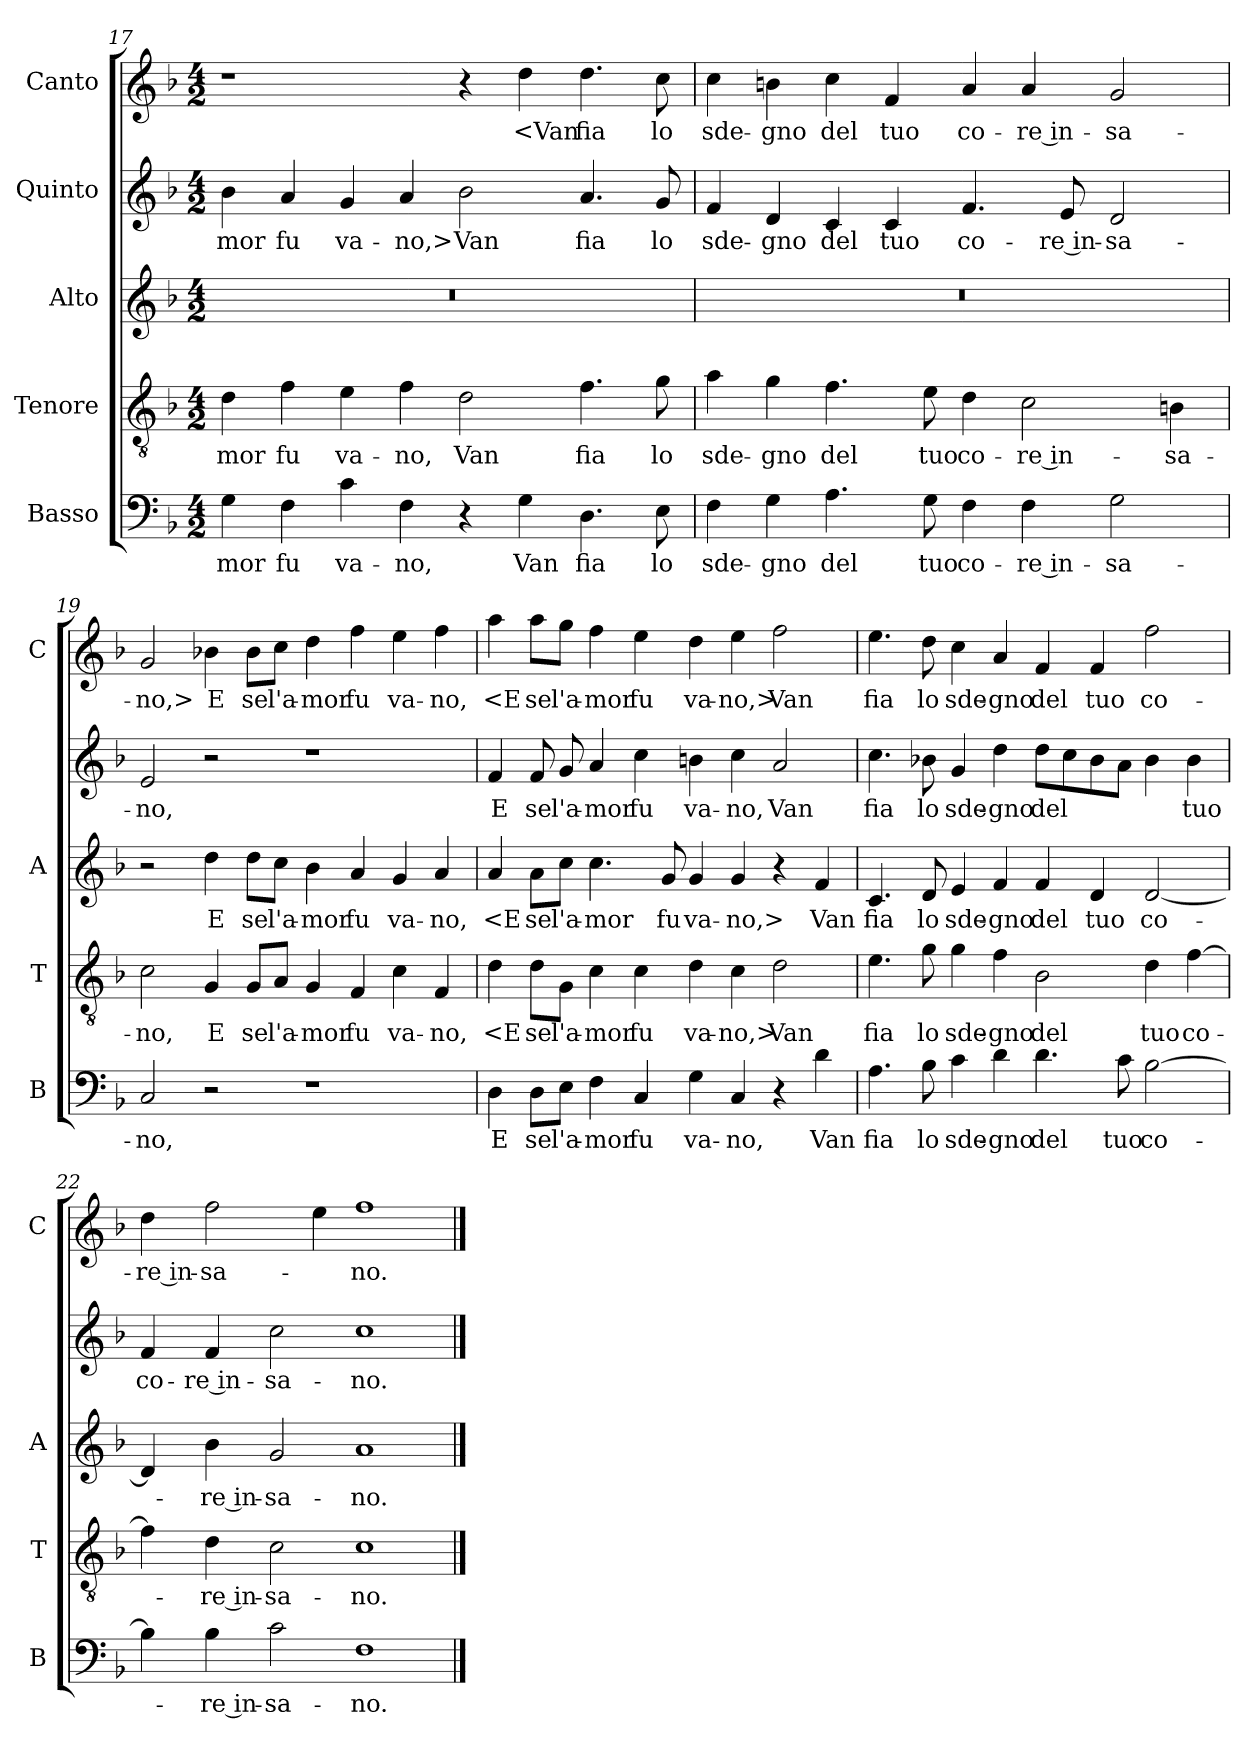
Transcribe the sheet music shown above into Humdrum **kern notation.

**kern	**text	**kern	**text	**kern	**text	**kern	**text	**kern	**text
*part5	*part5	*part4	*part4	*part3	*part3	*part2	*part2	*part1	*part1
*staff5	*staff5	*staff4	*staff4	*staff3	*staff3	*staff2	*staff2	*staff1	*staff1
*I"Basso	*	*I"Tenore	*	*I"Alto	*	*I"Quinto	*	*I"Canto	*
*I'B	*	*I'T	*	*I'A	*	*	*	*I'C	*
*clefF4	*	*clefGv2	*	*clefG2	*	*clefG2	*	*clefG2	*
*k[b-]	*	*k[b-]	*	*k[b-]	*	*k[b-]	*	*k[b-]	*
*F:	*	*F:	*	*F:	*	*F:	*	*F:	*
*M4/2	*	*M4/2	*	*M4/2	*	*M4/2	*	*M4/2	*
=17	=17	=17	=17	=17	=17	=17	=17	=17	=17
4G	-mor	4d	-mor	0r	.	4b-	-mor	1r	.
4F	fu	4f	fu	.	.	4a	fu	.	.
4c	va-	4e	va-	.	.	4g	va-	.	.
4F	-no,	4f	-no,	.	.	4a	-no,>	.	.
4r	.	2d	Van	.	.	2b-	Van	4r	.
4G	Van	.	.	.	.	.	.	4dd	<Van
4.D	fia	4.f	fia	.	.	4.a	fia	4.dd	fia
8E	lo	8g	lo	.	.	8g	lo	8cc	lo
=18	=18	=18	=18	=18	=18	=18	=18	=18	=18
4F	sde-	4a	sde-	0r	.	4f	sde-	4cc	sde-
4G	-gno	4g	-gno	.	.	4d	-gno	4bn	-gno
4.A	del	4.f	del	.	.	4c	del	4cc	del
.	.	.	.	.	.	4c	tuo	4f	tuo
8G	tuo	8e	tuo	.	.	.	.	.	.
4F	co-	4d	co-	.	.	4.f	co-	4a	co-
4F	-re in-	2c	-re in-	.	.	.	.	4a	-re in-
.	.	.	.	.	.	8e	-re in-	.	.
2G	-sa-	.	.	.	.	2d	-sa-	2g	-sa-
.	.	4Bn	-sa-	.	.	.	.	.	.
=19	=19	=19	=19	=19	=19	=19	=19	=19	=19
2C	-no,	2c	-no,	2r	.	2e	-no,	2g	-no,>
2r	.	4G	E	4dd	E	2r	.	4b-X	E
.	.	8G/L	se	8dd\L	se	.	.	8b-\L	se
.	.	8A/J	l'a-	8cc\J	l'a-	.	.	8cc\J	l'a-
1r	.	4G	-mor	4b-	-mor	1r	.	4dd	-mor
.	.	4F	fu	4a	fu	.	.	4ff	fu
.	.	4c	va-	4g	va-	.	.	4ee	va-
.	.	4F	-no,	4a	-no,	.	.	4ff	-no,
=20	=20	=20	=20	=20	=20	=20	=20	=20	=20
4D	E	4d	<E	4a	<E	4f	E	4aa	<E
8D\L	se	8d\L	se	8a\L	se	8f	se	8aa\L	se
8E\J	l'a-	8G\J	l'a-	8cc\J	l'a-	8g	l'a-	8gg\J	l'a-
4F	-mor	4c	-mor	4.cc	-mor	4a	-mor	4ff	-mor
4C	fu	4c	fu	.	.	4cc	fu	4ee	fu
.	.	.	.	8g	fu	.	.	.	.
4G	va-	4d	va-	4g	va-	4bn	va-	4dd	va-
4C	-no,	4c	-no,>	4g	-no,>	4cc	-no,	4ee	-no,>
4r	.	2d	Van	4r	.	2a	Van	2ff	Van
4d	Van	.	.	4f	Van	.	.	.	.
=21	=21	=21	=21	=21	=21	=21	=21	=21	=21
4.A	fia	4.e	fia	4.c	fia	4.cc	fia	4.ee	fia
8B-	lo	8g	lo	8d	lo	8b-X	lo	8dd	lo
4c	sde-	4g	sde-	4e	sde-	4g	sde-	4cc	sde-
4d	-gno	4f	-gno	4f	-gno	4dd	-gno	4a	-gno
4.d	del	2B-	del	4f	del	8ddL	del	4f	del
.	.	.	.	.	.	8cc	.	.	.
.	.	.	.	4d	tuo	8b-	.	4f	tuo
8c	tuo	.	.	.	.	8aJ	.	.	.
[2B-	co-	4d	tuo	[2d	co-	4b-	.	2ff	co-
.	.	[4f	co-	.	.	4b-	tuo	.	.
=22	=22	=22	=22	=22	=22	=22	=22	=22	=22
4B-]	.	4f]	.	4d]	.	4f	co-	4dd	-re in-
4B-	-re in-	4d	-re in-	4b-	-re in-	4f	-re in-	2ff	-sa-
2c	-sa-	2c	-sa-	2g	-sa-	2cc	-sa-	.	.
.	.	.	.	.	.	.	.	4ee	.
1F	-no.	1c	-no.	1a	-no.	1cc	-no.	1ff	-no.
==	==	==	==	==	==	==	==	==	==
*-	*-	*-	*-	*-	*-	*-	*-	*-	*-
